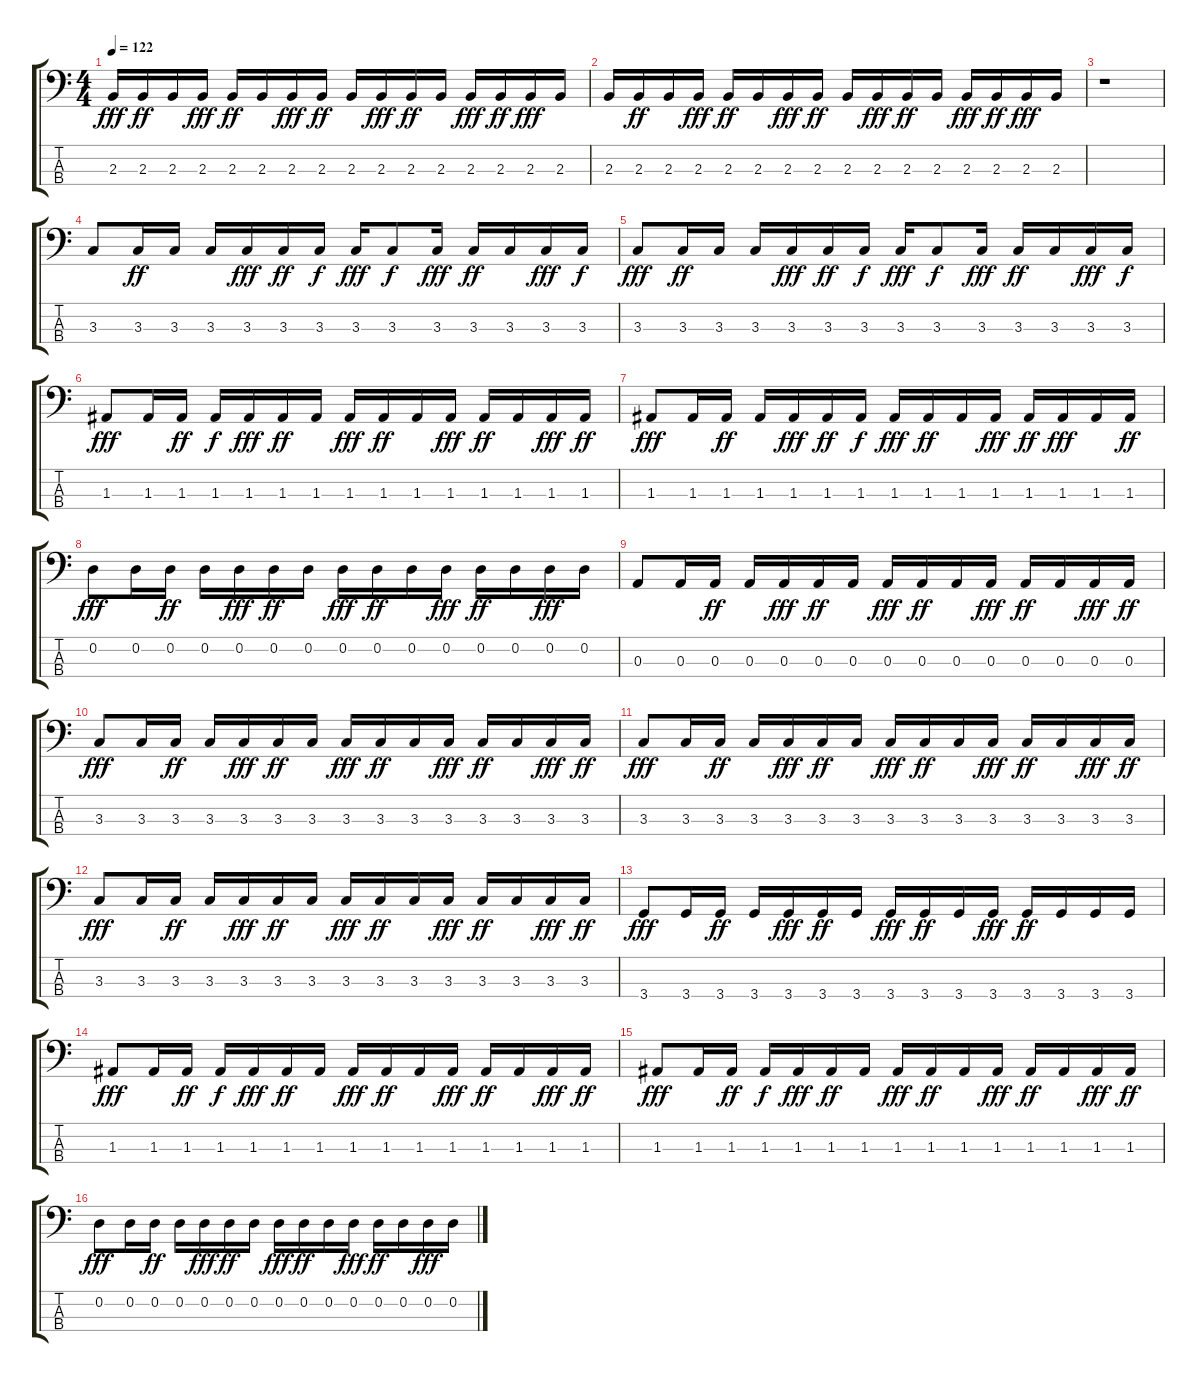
\track "" {instrument synthbass1}
\staff {score tabs}
\tuning (G2 D2 A1 E1) {hide}
\ts (4 4)
\tempo 122
\clef f4
\ks c
2.3.16{dy fff} 2.3.16{dy ff} 2.3.16 2.3.16{dy fff} 2.3.16{dy ff} 2.3.16 2.3.16{dy fff} 2.3.16{dy ff} 2.3.16 2.3.16{dy fff} 2.3.16{dy ff} 2.3.16 2.3.16{dy fff} 2.3.16{dy ff} 2.3.16{dy fff} 2.3.16 |
2.3.16 2.3.16{dy ff} 2.3.16 2.3.16{dy fff} 2.3.16{dy ff} 2.3.16 2.3.16{dy fff} 2.3.16{dy ff} 2.3.16 2.3.16{dy fff} 2.3.16{dy ff} 2.3.16 2.3.16{dy fff} 2.3.16{dy ff} 2.3.16{dy fff} 2.3.16 |
r.1 |
3.3.8 3.3.16{dy ff} 3.3.16 3.3.16 3.3.16{dy fff} 3.3.16{dy ff} 3.3.16{dy f} 3.3.16{dy fff} 3.3.8{dy f} 3.3.16{dy fff} 3.3.16{dy ff} 3.3.16 3.3.16{dy fff} 3.3.16{dy f} |
3.3.8{dy fff} 3.3.16{dy ff} 3.3.16 3.3.16 3.3.16{dy fff} 3.3.16{dy ff} 3.3.16{dy f} 3.3.16{dy fff} 3.3.8{dy f} 3.3.16{dy fff} 3.3.16{dy ff} 3.3.16 3.3.16{dy fff} 3.3.16{dy f} |
1.3.8{dy fff} 1.3.16 1.3.16{dy ff} 1.3.16{dy f} 1.3.16{dy fff} 1.3.16{dy ff} 1.3.16 1.3.16{dy fff} 1.3.16{dy ff} 1.3.16 1.3.16{dy fff} 1.3.16{dy ff} 1.3.16 1.3.16{dy fff} 1.3.16{dy ff} |
1.3.8{dy fff} 1.3.16 1.3.16{dy ff} 1.3.16 1.3.16{dy fff} 1.3.16{dy ff} 1.3.16{dy f} 1.3.16{dy fff} 1.3.16{dy ff} 1.3.16 1.3.16{dy fff} 1.3.16{dy ff} 1.3.16{dy fff} 1.3.16 1.3.16{dy ff} |
0.2.8{dy fff} 0.2.16 0.2.16{dy ff} 0.2.16 0.2.16{dy fff} 0.2.16{dy ff} 0.2.16 0.2.16{dy fff} 0.2.16{dy ff} 0.2.16 0.2.16{dy fff} 0.2.16{dy ff} 0.2.16 0.2.16{dy fff} 0.2.16 |
0.3.8 0.3.16 0.3.16{dy ff} 0.3.16 0.3.16{dy fff} 0.3.16{dy ff} 0.3.16 0.3.16{dy fff} 0.3.16{dy ff} 0.3.16 0.3.16{dy fff} 0.3.16{dy ff} 0.3.16 0.3.16{dy fff} 0.3.16{dy ff} |
3.3.8{dy fff} 3.3.16 3.3.16{dy ff} 3.3.16 3.3.16{dy fff} 3.3.16{dy ff} 3.3.16 3.3.16{dy fff} 3.3.16{dy ff} 3.3.16 3.3.16{dy fff} 3.3.16{dy ff} 3.3.16 3.3.16{dy fff} 3.3.16{dy ff} |
3.3.8{dy fff} 3.3.16 3.3.16{dy ff} 3.3.16 3.3.16{dy fff} 3.3.16{dy ff} 3.3.16 3.3.16{dy fff} 3.3.16{dy ff} 3.3.16 3.3.16{dy fff} 3.3.16{dy ff} 3.3.16 3.3.16{dy fff} 3.3.16{dy ff} |
3.3.8{dy fff} 3.3.16 3.3.16{dy ff} 3.3.16 3.3.16{dy fff} 3.3.16{dy ff} 3.3.16 3.3.16{dy fff} 3.3.16{dy ff} 3.3.16 3.3.16{dy fff} 3.3.16{dy ff} 3.3.16 3.3.16{dy fff} 3.3.16{dy ff} |
3.4.8{dy fff} 3.4.16 3.4.16{dy ff} 3.4.16 3.4.16{dy fff} 3.4.16{dy ff} 3.4.16 3.4.16{dy fff} 3.4.16{dy ff} 3.4.16 3.4.16{dy fff} 3.4.16{dy ff} 3.4.16 3.4.16 3.4.16 |
1.3.8{dy fff} 1.3.16 1.3.16{dy ff} 1.3.16{dy f} 1.3.16{dy fff} 1.3.16{dy ff} 1.3.16 1.3.16{dy fff} 1.3.16{dy ff} 1.3.16 1.3.16{dy fff} 1.3.16{dy ff} 1.3.16 1.3.16{dy fff} 1.3.16{dy ff} |
1.3.8{dy fff} 1.3.16 1.3.16{dy ff} 1.3.16{dy f} 1.3.16{dy fff} 1.3.16{dy ff} 1.3.16 1.3.16{dy fff} 1.3.16{dy ff} 1.3.16 1.3.16{dy fff} 1.3.16{dy ff} 1.3.16 1.3.16{dy fff} 1.3.16{dy ff} |
0.2.8{dy fff} 0.2.16 0.2.16{dy ff} 0.2.16 0.2.16{dy fff} 0.2.16{dy ff} 0.2.16 0.2.16{dy fff} 0.2.16{dy ff} 0.2.16 0.2.16{dy fff} 0.2.16{dy ff} 0.2.16 0.2.16{dy fff} 0.2.16
